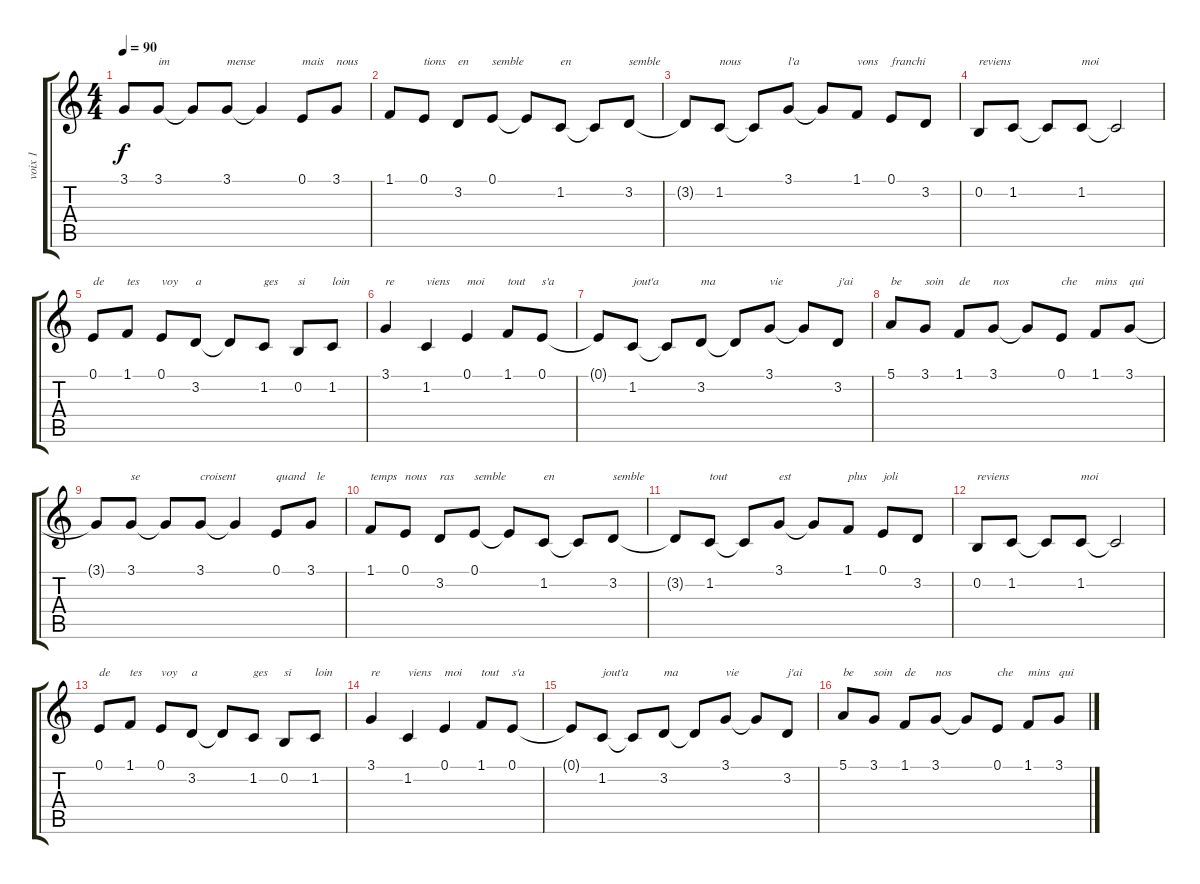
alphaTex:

\track ("voix 1" "voix 1") {instrument lead6voice}
\staff {score tabs}
\tuning (E4 B3 G3 D3 A2 E2) {hide}
\ts (4 4)
\tempo 90
\clef g2
\ks c
3.1{t}.8{dy f} 3.1.8{txt "im"} 3.1{t}.8 3.1.8{txt "mense"} 3.1{t}.4 0.1.8{txt "mais"} 3.1.8{txt "nous"} |
1.1.8{txt ""} 0.1.8{txt "tions"} 3.2.8{txt "en"} 0.1.8{txt "semble"} 0.1{t}.8 1.2.8{txt "en"} 1.2{t}.8 3.2.8{txt "semble"} |
3.2{t}.8 1.2.8{txt "nous"} 1.2{t}.8 3.1.8{txt "l'a"} 3.1{t}.8 1.1.8{txt "vons"} 0.1.8{txt "franchi"} 3.2.8 |
0.2.8{txt "reviens"} 1.2.8 1.2{t}.8 1.2.8{txt "moi"} 1.2{t}.2 |
0.1.8{txt "de"} 1.1.8{txt "tes"} 0.1.8{txt "voy"} 3.2.8{txt "a"} 3.2{t}.8 1.2.8{txt "ges"} 0.2.8{txt "si"} 1.2.8{txt "loin"} |
3.1.4{txt "re"} 1.2.4{txt "viens"} 0.1.4{txt "moi"} 1.1.8{txt "tout"} 0.1.8{txt "s'a"} |
0.1{t}.8 1.2.8{txt "jout'a"} 1.2{t}.8 3.2.8{txt "ma"} 3.2{t}.8 3.1.8{txt "vie"} 3.1{t}.8 3.2.8{txt "j'ai"} |
5.1.8{txt "be"} 3.1.8{txt "soin"} 1.1.8{txt "de"} 3.1.8{txt "nos"} 3.1{t}.8 0.1.8{txt "che"} 1.1.8{txt "mins"} 3.1.8{txt "qui"} |
3.1{t}.8 3.1.8{txt "se"} 3.1{t}.8 3.1.8{txt "croisent"} 3.1{t}.4 0.1.8{txt "quand"} 3.1.8{txt "  le"} |
1.1.8{txt "temps"} 0.1.8{txt "nous"} 3.2.8{txt "ras"} 0.1.8{txt "semble"} 0.1{t}.8 1.2.8{txt "en"} 1.2{t}.8 3.2.8{txt "semble"} |
3.2{t}.8 1.2.8{txt "tout"} 1.2{t}.8 3.1.8{txt "est"} 3.1{t}.8 1.1.8{txt "plus"} 0.1.8{txt "joli"} 3.2.8 |
0.2.8{txt "reviens"} 1.2.8 1.2{t}.8 1.2.8{txt "moi"} 1.2{t}.2 |
0.1.8{txt "de"} 1.1.8{txt "tes"} 0.1.8{txt "voy"} 3.2.8{txt "a"} 3.2{t}.8 1.2.8{txt "ges"} 0.2.8{txt "si"} 1.2.8{txt "loin"} |
3.1.4{txt "re"} 1.2.4{txt "viens"} 0.1.4{txt "moi"} 1.1.8{txt "tout"} 0.1.8{txt "s'a"} |
0.1{t}.8 1.2.8{txt "jout'a"} 1.2{t}.8 3.2.8{txt "ma"} 3.2{t}.8 3.1.8{txt "vie"} 3.1{t}.8 3.2.8{txt "j'ai"} |
5.1.8{txt "be"} 3.1.8{txt "soin"} 1.1.8{txt "de"} 3.1.8{txt "nos"} 3.1{t}.8 0.1.8{txt "che"} 1.1.8{txt "mins"} 3.1.8{txt "qui"}
